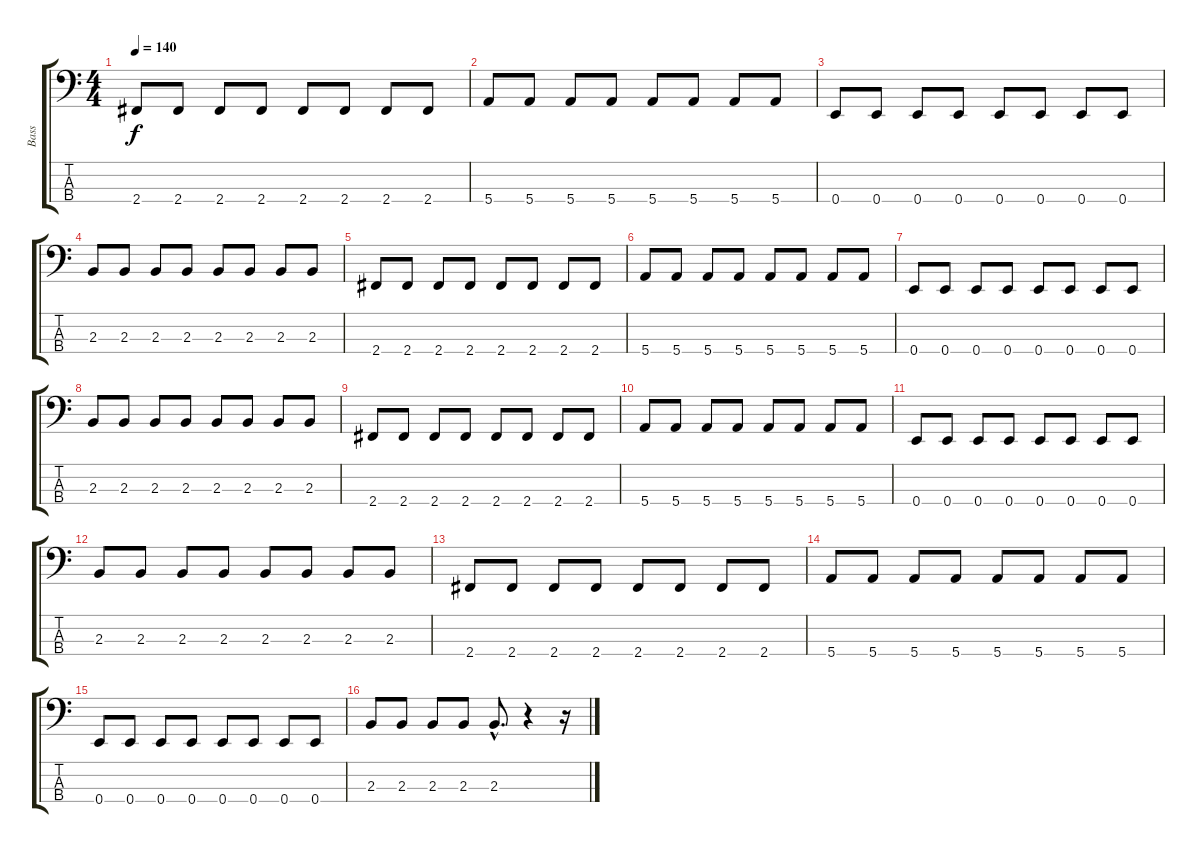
\track ("Bass" "Bass") {instrument electricbasspick}
\staff {score tabs}
\tuning (G2 D2 A1 E1) {hide}
\ts (4 4)
\tempo 140
\clef f4
\ks c
2.4.8{dy f instrument electricbasspick} 2.4.8 2.4.8 2.4.8 2.4.8 2.4.8 2.4.8 2.4.8 |
5.4.8 5.4.8 5.4.8 5.4.8 5.4.8 5.4.8 5.4.8 5.4.8 |
0.4.8 0.4.8 0.4.8 0.4.8 0.4.8 0.4.8 0.4.8 0.4.8 |
2.3.8 2.3.8 2.3.8 2.3.8 2.3.8 2.3.8 2.3.8 2.3.8 |
2.4.8 2.4.8 2.4.8 2.4.8 2.4.8 2.4.8 2.4.8 2.4.8 |
5.4.8 5.4.8 5.4.8 5.4.8 5.4.8 5.4.8 5.4.8 5.4.8 |
0.4.8 0.4.8 0.4.8 0.4.8 0.4.8 0.4.8 0.4.8 0.4.8 |
2.3.8 2.3.8 2.3.8 2.3.8 2.3.8 2.3.8 2.3.8 2.3.8 |
2.4.8 2.4.8 2.4.8 2.4.8 2.4.8 2.4.8 2.4.8 2.4.8 |
5.4.8 5.4.8 5.4.8 5.4.8 5.4.8 5.4.8 5.4.8 5.4.8 |
0.4.8 0.4.8 0.4.8 0.4.8 0.4.8 0.4.8 0.4.8 0.4.8 |
2.3.8 2.3.8 2.3.8 2.3.8 2.3.8 2.3.8 2.3.8 2.3.8 |
2.4.8 2.4.8 2.4.8 2.4.8 2.4.8 2.4.8 2.4.8 2.4.8 |
5.4.8 5.4.8 5.4.8 5.4.8 5.4.8 5.4.8 5.4.8 5.4.8 |
0.4.8 0.4.8 0.4.8 0.4.8 0.4.8 0.4.8 0.4.8 0.4.8 |
2.3.8 2.3.8 2.3.8 2.3.8 2.3{hac}.8{d} r.4 r.16
